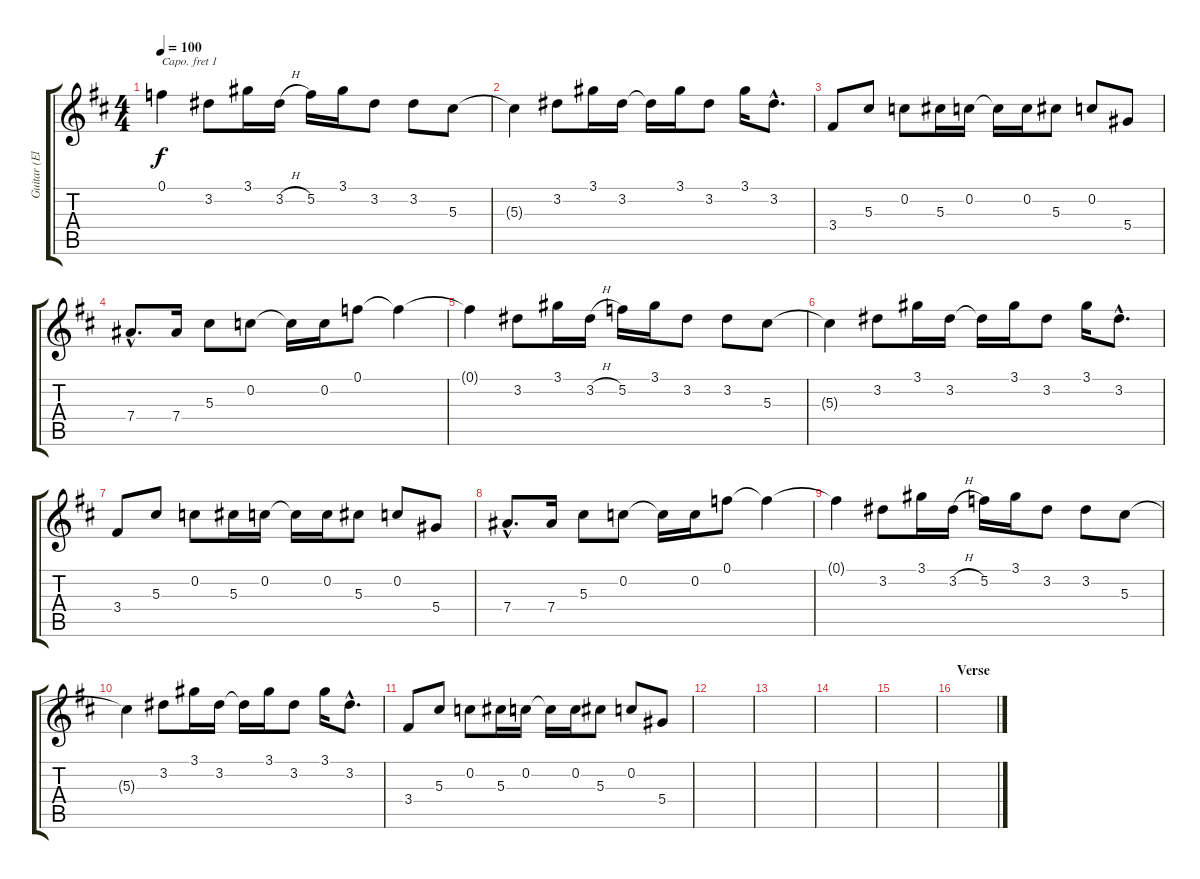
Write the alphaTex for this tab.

\track ("Guitar (Elec/Clean) Capo 1" "Guitar (El") {instrument electricguitarclean}
\staff {score tabs}
\capo 1
\tuning (E4 B3 G3 D3 A2 E2) {hide}
\ts (4 4)
\tempo 100
\clef g2
\ks d
0.1{t}.4{dy f} 3.2.8 3.1.16 3.2{h}.16 5.2.16 3.1.16 3.2.8 3.2.8 5.3.8 |
5.3{t}.4 3.2.8 3.1.16 3.2.16 3.2{t}.16 3.1.16 3.2.8 3.1.16 3.2{hac}.8{d} |
3.4.8 5.3.8 0.2.8 5.3.16 0.2.16 0.2{t}.16 0.2.16 5.3.8 0.2.8 5.4.8 |
7.4{hac}.8{d} 7.4.16 5.3.8 0.2.8 0.2{t}.16 0.2.16 0.1.8 0.1{t}.4 |
0.1{t}.4 3.2.8 3.1.16 3.2{h}.16 5.2.16 3.1.16 3.2.8 3.2.8 5.3.8 |
5.3{t}.4 3.2.8 3.1.16 3.2.16 3.2{t}.16 3.1.16 3.2.8 3.1.16 3.2{hac}.8{d} |
3.4.8 5.3.8 0.2.8 5.3.16 0.2.16 0.2{t}.16 0.2.16 5.3.8 0.2.8 5.4.8 |
7.4{hac}.8{d} 7.4.16 5.3.8 0.2.8 0.2{t}.16 0.2.16 0.1.8 0.1{t}.4 |
0.1{t}.4 3.2.8 3.1.16 3.2{h}.16 5.2.16 3.1.16 3.2.8 3.2.8 5.3.8 |
5.3{t}.4 3.2.8 3.1.16 3.2.16 3.2{t}.16 3.1.16 3.2.8 3.1.16 3.2{hac}.8{d} |
3.4.8 5.3.8 0.2.8 5.3.16 0.2.16 0.2{t}.16 0.2.16 5.3.8 0.2.8 5.4.8 |
|
|
|
|
\section ("" "Verse")
